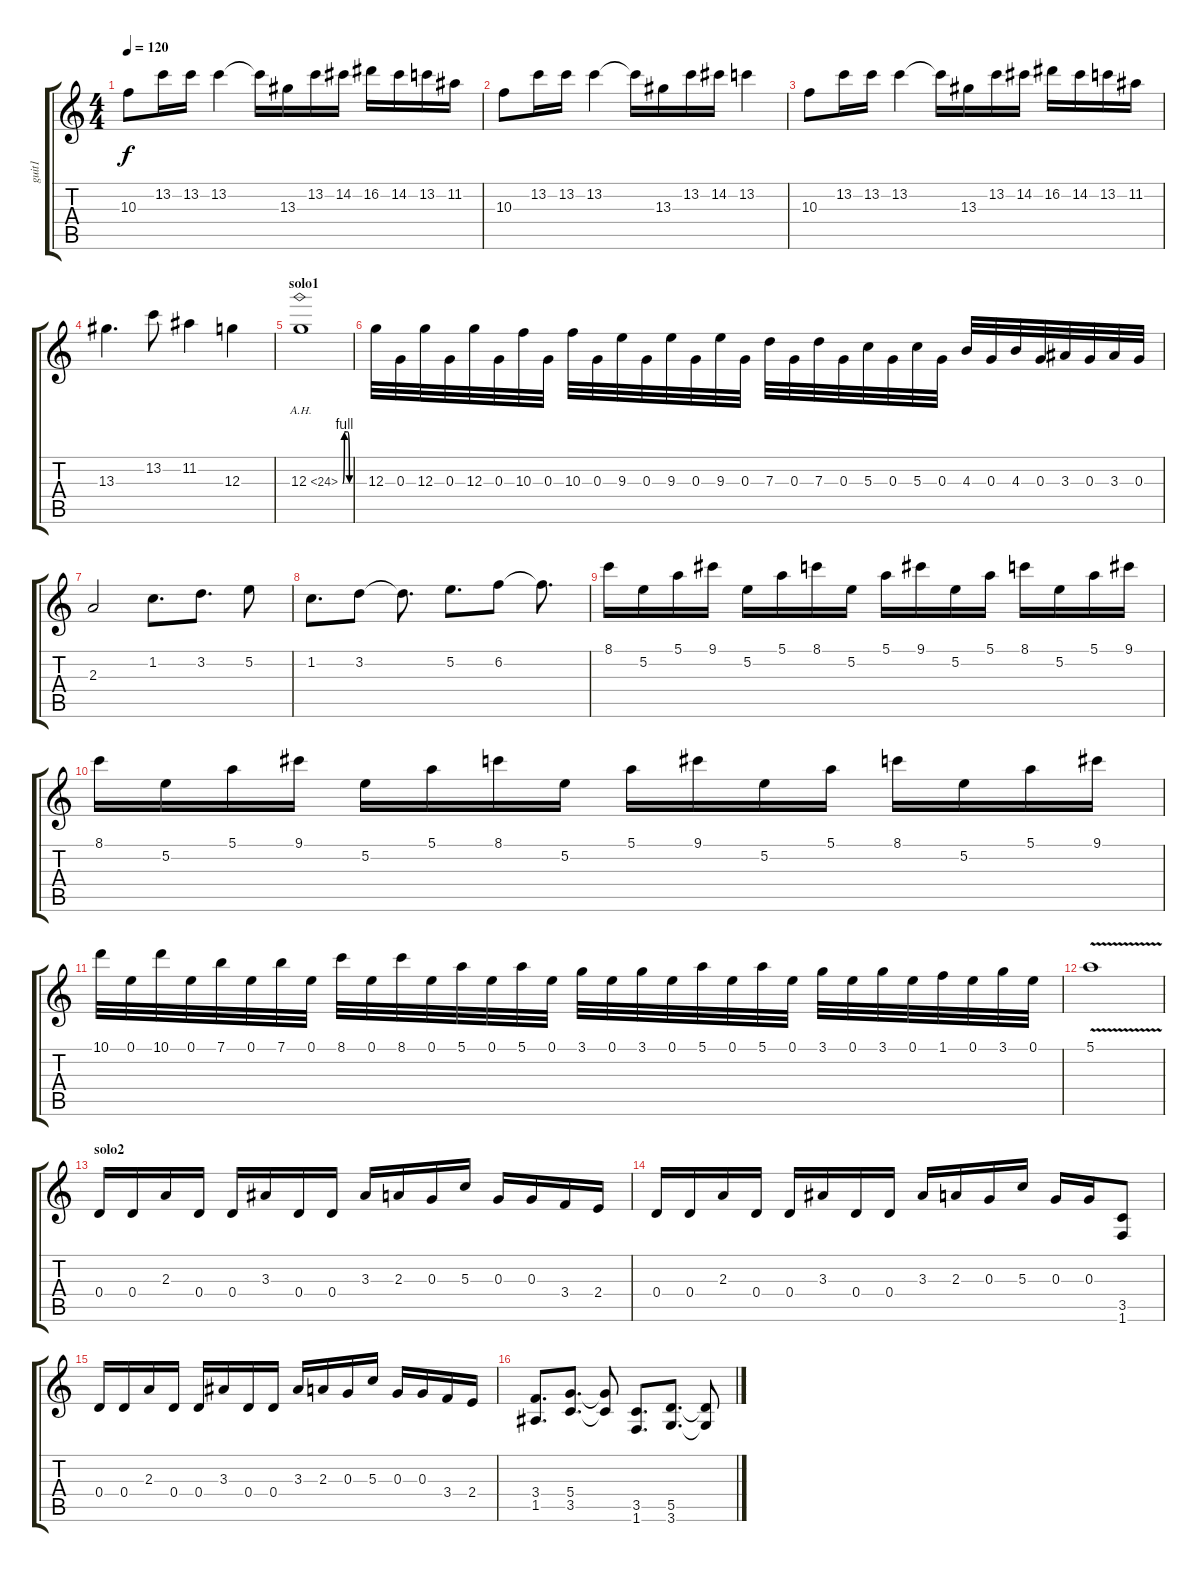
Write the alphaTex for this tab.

\track ("guit1" "guit1") {instrument distortionguitar}
\staff {score tabs}
\tuning (E4 B3 G3 D3 A2 E2) {hide}
\ts (4 4)
\tempo 120
\clef g2
\ks c
10.3.8{dy f} 13.2.16 13.2.16 13.2.4 13.2{t}.16 13.3.16 13.2.16 14.2.16 16.2.16 14.2.16 13.2.16 11.2.16 |
10.3.8 13.2.16 13.2.16 13.2.4 13.2{t}.16 13.3.16 13.2.16 14.2.16 13.2.4 |
10.3.8 13.2.16 13.2.16 13.2.4 13.2{t}.16 13.3.16 13.2.16 14.2.16 16.2.16 14.2.16 13.2.16 11.2.16 |
13.3.4{d} 13.2.8 11.2.4 12.3.4 |
\section ("" "solo1")
12.3{be (custom 0 0 15 4 30 4 45 4 60 0) ah 12}.1 |
12.3.32 0.3.32 12.3.32 0.3.32 12.3.32 0.3.32 10.3.32 0.3.32 10.3.32 0.3.32 9.3.32 0.3.32 9.3.32 0.3.32 9.3.32 0.3.32 7.3.32 0.3.32 7.3.32 0.3.32 5.3.32 0.3.32 5.3.32 0.3.32 4.3.32 0.3.32 4.3.32 0.3.32 3.3.32 0.3.32 3.3.32 0.3.32 |
2.3.2 1.2.8{d} 3.2.8{d} 5.2.8 |
1.2.8{d} 3.2.8 3.2{t}.8{d} 5.2.8{d} 6.2.8 6.2{t}.8{d} |
8.1.16 5.2.16 5.1.16 9.1.16 5.2.16 5.1.16 8.1.16 5.2.16 5.1.16 9.1.16 5.2.16 5.1.16 8.1.16 5.2.16 5.1.16 9.1.16 |
8.1.16 5.2.16 5.1.16 9.1.16 5.2.16 5.1.16 8.1.16 5.2.16 5.1.16 9.1.16 5.2.16 5.1.16 8.1.16 5.2.16 5.1.16 9.1.16 |
10.1.32 0.1.32 10.1.32 0.1.32 7.1.32 0.1.32 7.1.32 0.1.32 8.1.32 0.1.32 8.1.32 0.1.32 5.1.32 0.1.32 5.1.32 0.1.32 3.1.32 0.1.32 3.1.32 0.1.32 5.1.32 0.1.32 5.1.32 0.1.32 3.1.32 0.1.32 3.1.32 0.1.32 1.1.32 0.1.32 3.1.32 0.1.32 |
5.1{v}.1 |
\section ("" "solo2")
0.4.16 0.4.16 2.3.16 0.4.16 0.4.16 3.3.16 0.4.16 0.4.16 3.3.16 2.3.16 0.3.16 5.3.16 0.3.16 0.3.16 3.4.16 2.4.16 |
0.4.16 0.4.16 2.3.16 0.4.16 0.4.16 3.3.16 0.4.16 0.4.16 3.3.16 2.3.16 0.3.16 5.3.16 0.3.16 0.3.16 (3.5 1.6).8 |
0.4.16 0.4.16 2.3.16 0.4.16 0.4.16 3.3.16 0.4.16 0.4.16 3.3.16 2.3.16 0.3.16 5.3.16 0.3.16 0.3.16 3.4.16 2.4.16 |
(3.4 1.5).8{d} (5.4 3.5).8{d} (5.4{t} 3.5{t}).8 (3.5 1.6).8{d} (5.5 3.6).8{d} (5.5{t} 3.6{t}).8
